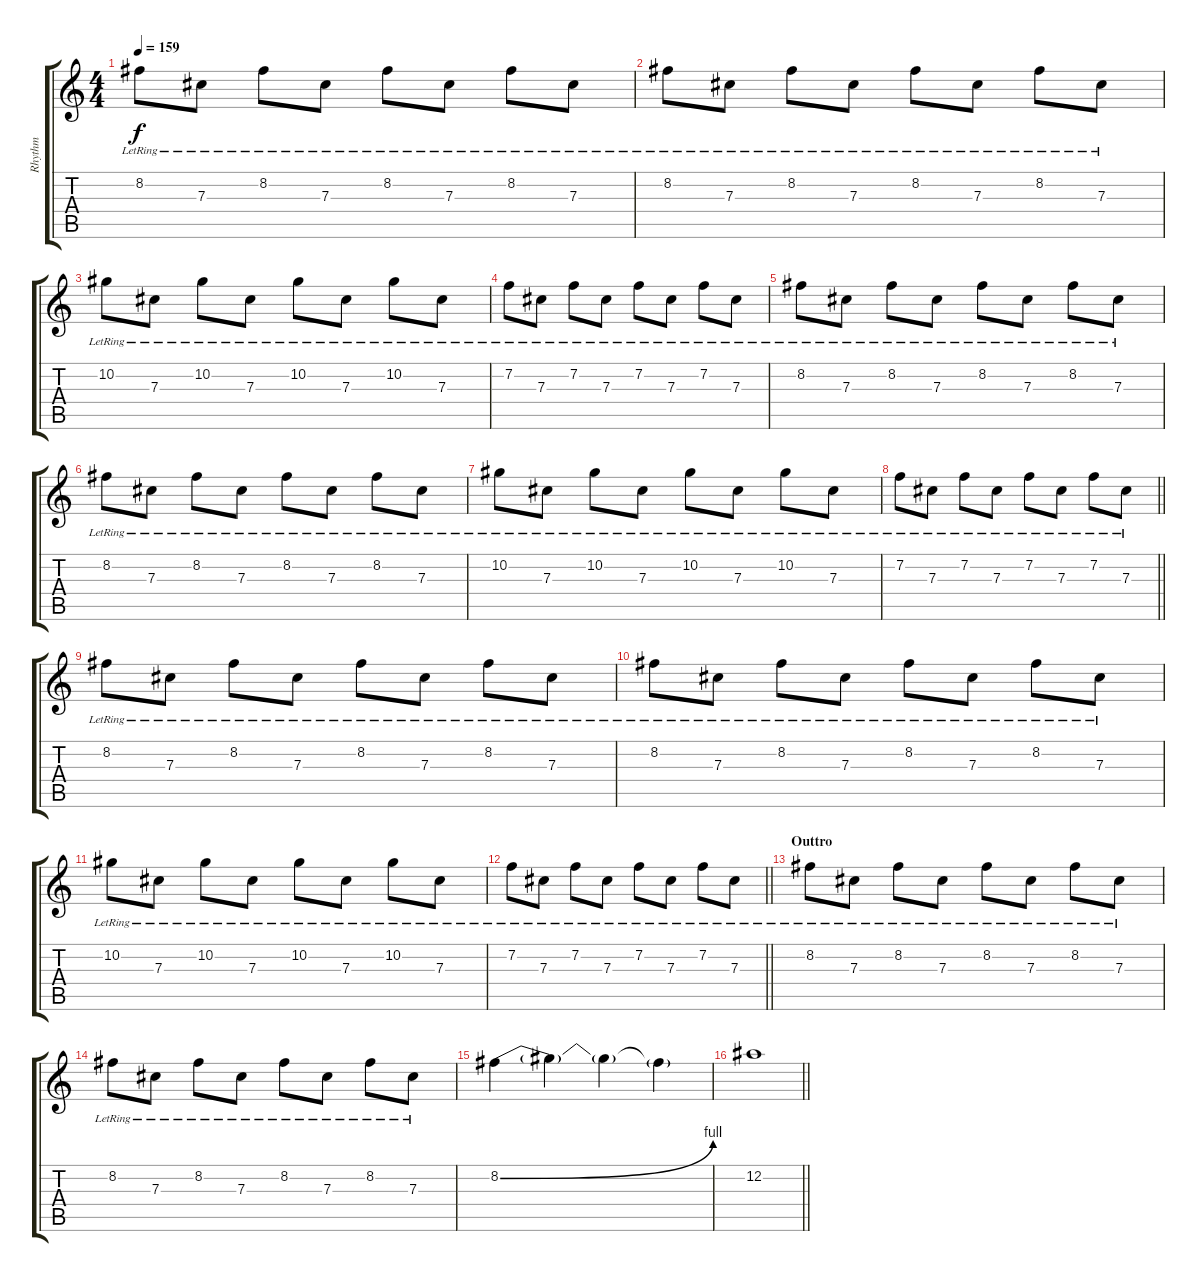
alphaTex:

\track ("Rhythm" "Rhythm") {instrument distortionguitar}
\staff {score tabs}
\tuning (Eb4 Bb3 Gb3 Db3 Ab2 Db2) {hide}
\ts (4 4)
\tempo 159
\clef g2
\ks c
8.2{lr}.8{dy f volume 9} 7.3{lr}.8 8.2{lr}.8 7.3{lr}.8 8.2{lr}.8 7.3{lr}.8 8.2{lr}.8 7.3{lr}.8 |
8.2{lr}.8 7.3{lr}.8 8.2{lr}.8 7.3{lr}.8 8.2{lr}.8 7.3{lr}.8 8.2{lr}.8 7.3{lr}.8 |
10.2{lr}.8 7.3{lr}.8 10.2{lr}.8 7.3{lr}.8 10.2{lr}.8 7.3{lr}.8 10.2{lr}.8 7.3{lr}.8 |
7.2{lr}.8 7.3{lr}.8 7.2{lr}.8 7.3{lr}.8 7.2{lr}.8 7.3{lr}.8 7.2{lr}.8 7.3{lr}.8 |
8.2{lr}.8 7.3{lr}.8 8.2{lr}.8 7.3{lr}.8 8.2{lr}.8 7.3{lr}.8 8.2{lr}.8 7.3{lr}.8 |
8.2{lr}.8 7.3{lr}.8 8.2{lr}.8 7.3{lr}.8 8.2{lr}.8 7.3{lr}.8 8.2{lr}.8 7.3{lr}.8 |
10.2{lr}.8 7.3{lr}.8 10.2{lr}.8 7.3{lr}.8 10.2{lr}.8 7.3{lr}.8 10.2{lr}.8 7.3{lr}.8 |
\barLineRight lightlight
7.2{lr}.8 7.3{lr}.8 7.2{lr}.8 7.3{lr}.8 7.2{lr}.8 7.3{lr}.8 7.2{lr}.8 7.3{lr}.8 |
8.2{lr}.8 7.3{lr}.8 8.2{lr}.8 7.3{lr}.8 8.2{lr}.8 7.3{lr}.8 8.2{lr}.8 7.3{lr}.8 |
8.2{lr}.8 7.3{lr}.8 8.2{lr}.8 7.3{lr}.8 8.2{lr}.8 7.3{lr}.8 8.2{lr}.8 7.3{lr}.8 |
10.2{lr}.8 7.3{lr}.8 10.2{lr}.8 7.3{lr}.8 10.2{lr}.8 7.3{lr}.8 10.2{lr}.8 7.3{lr}.8 |
\barLineRight lightlight
7.2{lr}.8 7.3{lr}.8 7.2{lr}.8 7.3{lr}.8 7.2{lr}.8 7.3{lr}.8 7.2{lr}.8 7.3{lr}.8 |
\section ("" "Outtro")
8.2{lr}.8 7.3{lr}.8 8.2{lr}.8 7.3{lr}.8 8.2{lr}.8 7.3{lr}.8 8.2{lr}.8 7.3{lr}.8 |
8.2{lr}.8 7.3{lr}.8 8.2{lr}.8 7.3{lr}.8 8.2{lr}.8 7.3{lr}.8 8.2{lr}.8 7.3{lr}.8 |
8.2{be (bend 0 0 60 4)}.4 8.2{t}.4 8.2{t}.4 8.2{t}.4 |
\barLineRight lightlight
12.2.1
